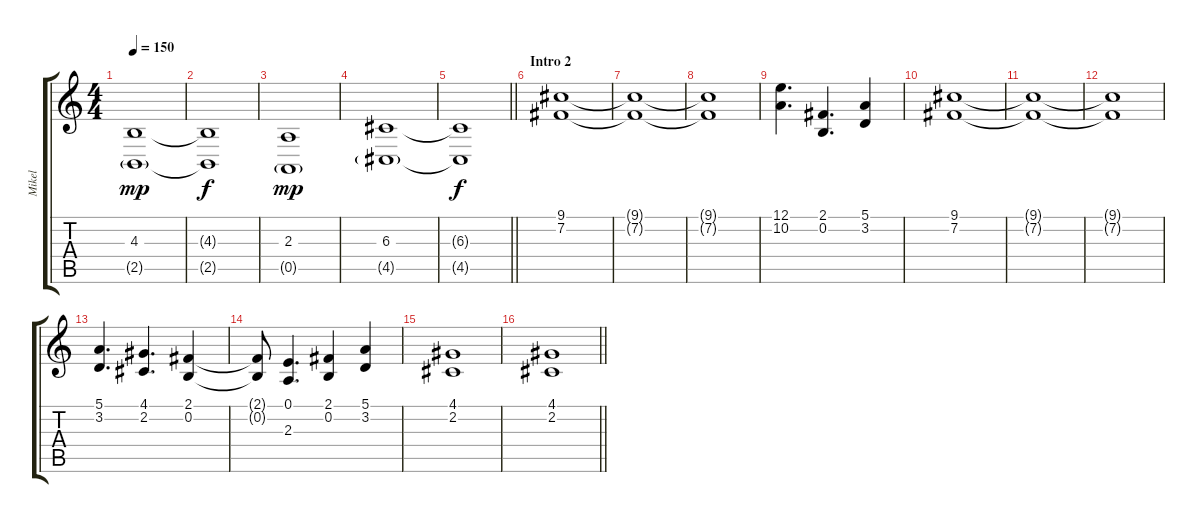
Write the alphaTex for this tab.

\track ("Mikel" "Mikel") {instrument stringensemble1}
\staff {score tabs}
\tuning (E4 B3 G3 D3 A2 E2) {hide}
\ts (4 4)
\tempo 150
\clef g2
\ks c
(4.3 2.5{g}).1{dy mp} |
(4.3{t} 2.5{t}).1{dy f} |
(2.3 0.5{g}).1{dy mp} |
(6.3 4.5{g}).1 |
\barLineRight lightlight
(6.3{t} 4.5{t}).1{dy f} |
\section ("" "Intro 2")
(9.1 7.2).1 |
(9.1{t} 7.2{t}).1 |
(9.1{t} 7.2{t}).1 |
(12.1 10.2).4{d} (2.1 0.2).4{d} (5.1 3.2).4 |
(9.1 7.2).1 |
(9.1{t} 7.2{t}).1 |
(9.1{t} 7.2{t}).1 |
(5.1 3.2).4{d} (4.1 2.2).4{d} (2.1 0.2).4 |
(2.1{t} 0.2{t}).8 (0.1 2.3).4{d} (2.1 0.2).4 (5.1 3.2).4 |
(4.1 2.2).1 |
\barLineRight lightlight
(4.1 2.2).1
